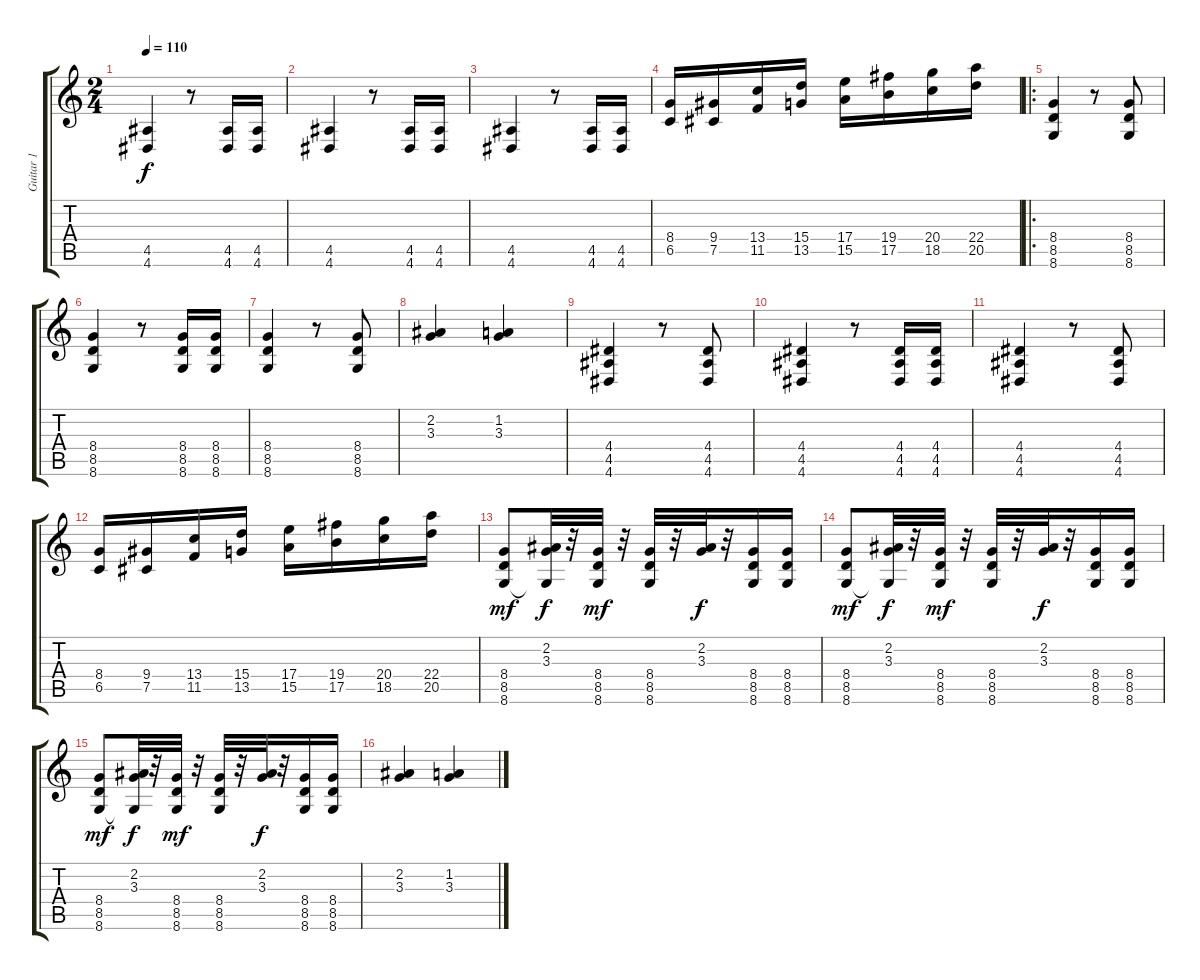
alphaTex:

\track ("Guitar 1" "Guitar 1") {instrument distortionguitar}
\staff {score tabs}
\tuning (Db4 Ab3 E3 B2 Gb2 B1) {hide}
\ts (2 4)
\tempo 110
\clef g2
\ks c
(4.5 4.6).4{dy f} r.8 (4.5 4.6).16 (4.5 4.6).16 |
(4.5 4.6).4 r.8 (4.5 4.6).16 (4.5 4.6).16 |
(4.5 4.6).4 r.8 (4.5 4.6).16 (4.5 4.6).16 |
(8.4 6.5).16 (9.4 7.5).16 (13.4 11.5).16 (15.4 13.5).16 (17.4 15.5).16 (19.4 17.5).16 (20.4 18.5).16 (22.4 20.5).16 |
\ro
(8.4 8.5 8.6).4 r.8 (8.4 8.5 8.6).8 |
(8.4 8.5 8.6).4 r.8 (8.4 8.5 8.6).16 (8.4 8.5 8.6).16 |
(8.4 8.5 8.6).4 r.8 (8.4 8.5 8.6).8 |
(2.2 3.3).4 (1.2 3.3).4 |
(4.4 4.5 4.6).4 r.8 (4.4 4.5 4.6).8 |
(4.4 4.5 4.6).4 r.8 (4.4 4.5 4.6).16 (4.4 4.5 4.6).16 |
(4.4 4.5 4.6).4 r.8 (4.4 4.5 4.6).8 |
(8.4 6.5).16 (9.4 7.5).16 (13.4 11.5).16 (15.4 13.5).16 (17.4 15.5).16 (19.4 17.5).16 (20.4 18.5).16 (22.4 20.5).16 |
(8.4 8.5 8.6).8{dy mf} (2.2 3.3 8.6{t}).32{dy f} r.32 (8.4 8.5 8.6).32{dy mf} r.32 (8.4 8.5 8.6).32 r.32 (2.2 3.3).32{dy f} r.32 (8.4 8.5 8.6).16 (8.4 8.5 8.6).16 |
(8.4 8.5 8.6).8{dy mf} (2.2 3.3 8.6{t}).32{dy f} r.32 (8.4 8.5 8.6).32{dy mf} r.32 (8.4 8.5 8.6).32 r.32 (2.2 3.3).32{dy f} r.32 (8.4 8.5 8.6).16 (8.4 8.5 8.6).16 |
(8.4 8.5 8.6).8{dy mf} (2.2 3.3 8.6{t}).32{dy f} r.32 (8.4 8.5 8.6).32{dy mf} r.32 (8.4 8.5 8.6).32 r.32 (2.2 3.3).32{dy f} r.32 (8.4 8.5 8.6).16 (8.4 8.5 8.6).16 |
(2.2 3.3).4 (1.2 3.3).4
